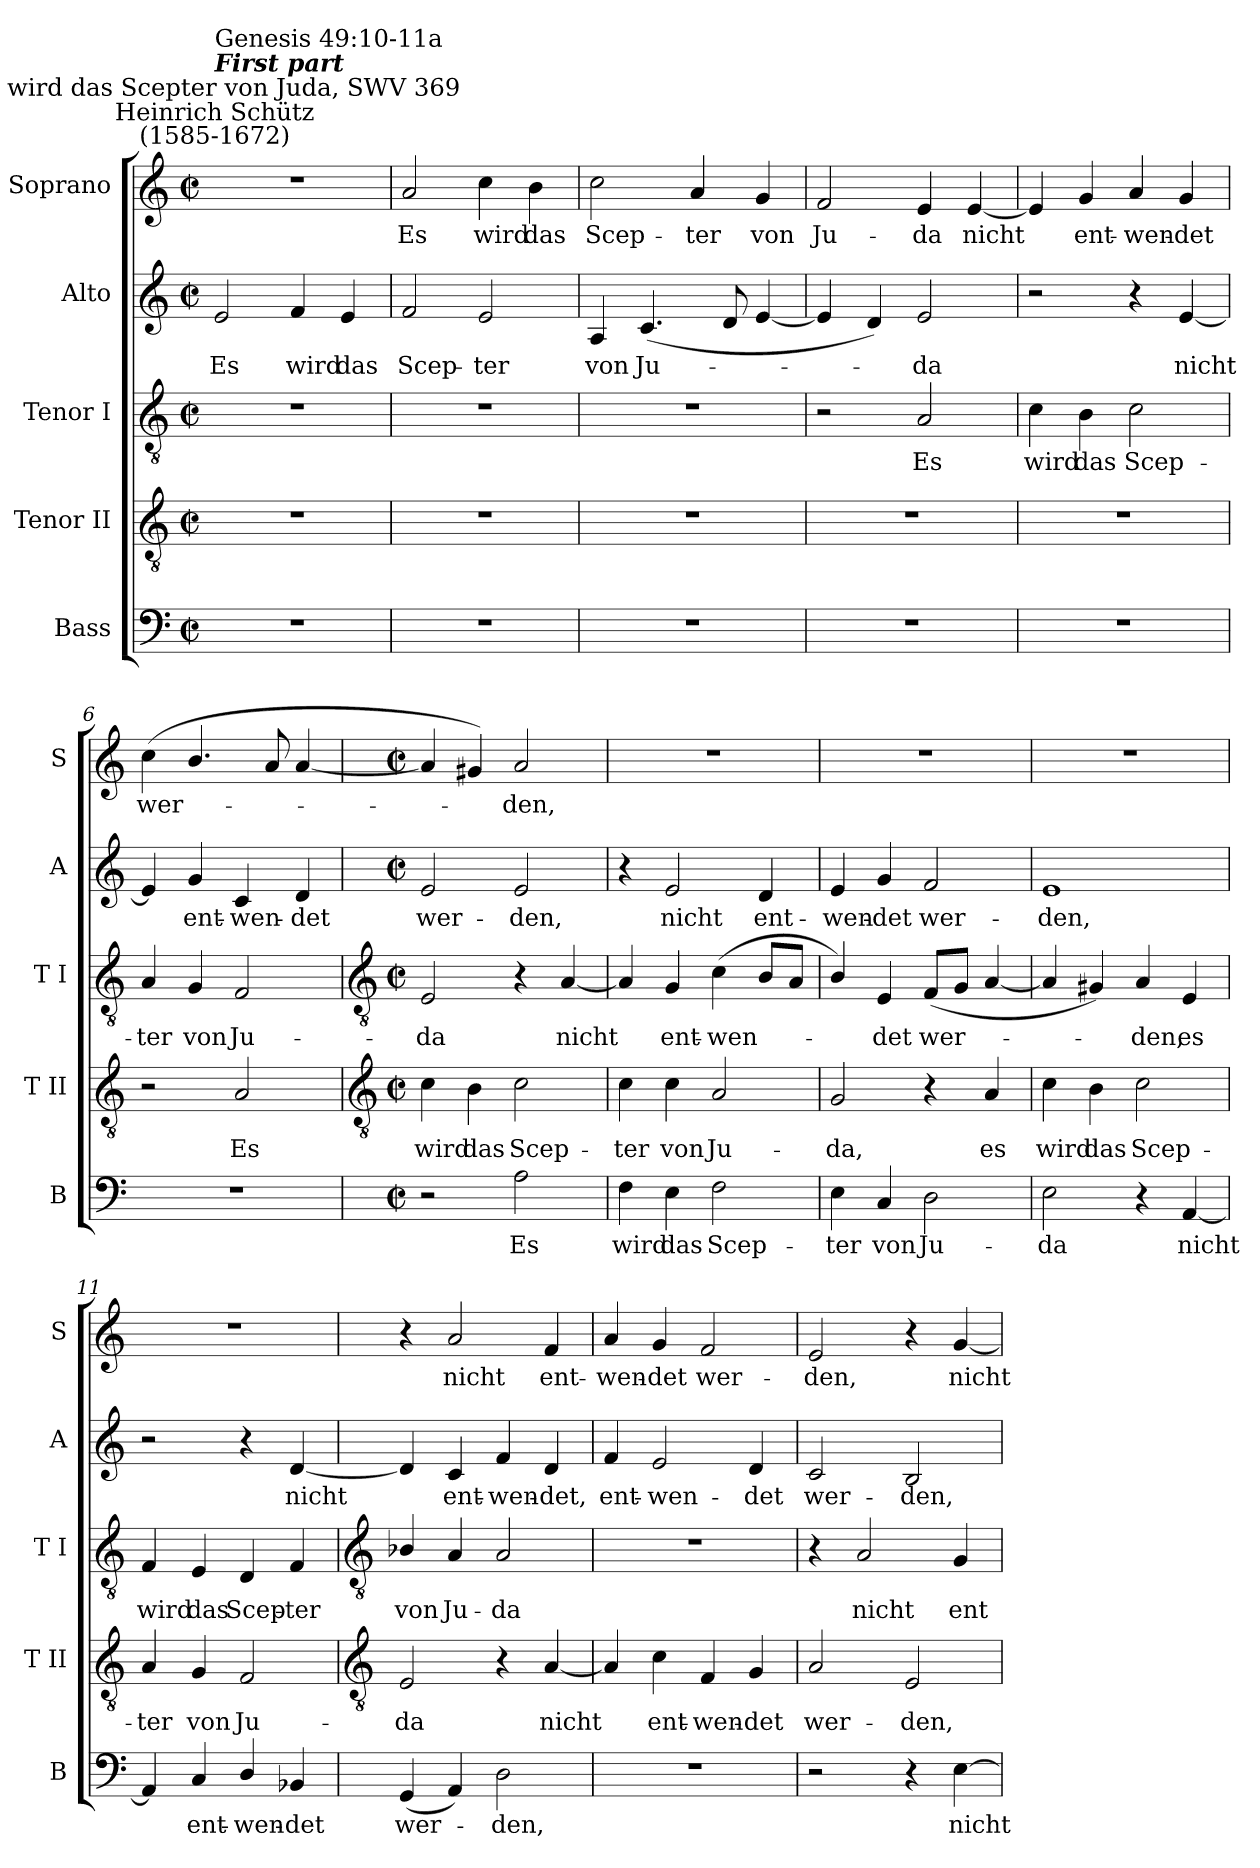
**kern	**text	**kern	**text	**kern	**text	**kern	**text	**kern	**text
*part5	*part5	*part4	*part4	*part3	*part3	*part2	*part2	*part1	*part1
*staff5	*staff5	*staff4	*staff4	*staff3	*staff3	*staff2	*staff2	*staff1	*staff1
*I"Bass	*	*I"Tenor II	*	*I"Tenor I	*	*I"Alto	*	*I"Soprano	*
*I'B	*	*I'T II	*	*I'T I	*	*I'A	*	*I'S	*
*clefF4	*	*clefGv2	*	*clefGv2	*	*clefG2	*	*clefG2	*
*k[]	*	*k[]	*	*k[]	*	*k[]	*	*k[]	*
*C:	*	*C:	*	*C:	*	*C:	*	*C:	*
*M2/2	*	*M2/2	*	*M2/2	*	*M2/2	*	*M2/2	*
*met(c|)	*	*met(c|)	*	*met(c|)	*	*met(c|)	*	*met(c|)	*
=1	=1	=1	=1	=1	=1	=1	=1	=1	=1
!	!	!	!	!	!	!	!	!LO:TX:a:cj:t=Heinrich Schütz\n(1585-1672)	!
!	!	!	!	!	!	!	!	!LO:TX:a:cj:t=Es wird das Scepter von Juda, SWV 369	!
!	!	!	!	!	!	!	!	!LO:TX:a:Bi:t=First part	!
!	!	!	!	!	!	!	!	!LO:TX:a:t=Genesis 49&colon;10-11a	!
!	!	!	!	!	!	!	!LO:LY:b	!	!
1r	.	1r	.	1r	.	2e	Es	1r	.
!	!	!	!	!	!	!	!LO:LY:b	!	!
.	.	.	.	.	.	4f	wird	.	.
!	!	!	!	!	!	!	!LO:LY:b	!	!
.	.	.	.	.	.	4e	das	.	.
=2	=2	=2	=2	=2	=2	=2	=2	=2	=2
!	!	!	!	!	!	!	!LO:LY:b	!	!LO:LY:b
1r	.	1r	.	1r	.	2f	Scep-	2a	Es
!	!	!	!	!	!	!	!LO:LY:b	!	!LO:LY:b
.	.	.	.	.	.	2e	-ter	4cc	wird
!	!	!	!	!	!	!	!	!	!LO:LY:b
.	.	.	.	.	.	.	.	4b	das
=3	=3	=3	=3	=3	=3	=3	=3	=3	=3
!	!	!	!	!	!	!	!LO:LY:b	!	!LO:LY:b
1r	.	1r	.	1r	.	4A	von	2cc	Scep-
!	!	!	!	!	!	!	!LO:LY:b	!	!
.	.	.	.	.	.	(<4.c	Ju-	.	.
!	!	!	!	!	!	!	!	!	!LO:LY:b
.	.	.	.	.	.	.	.	4a	-ter
.	.	.	.	.	.	8d	.	.	.
!	!	!	!	!	!	!	!	!	!LO:LY:b
.	.	.	.	.	.	[4e	.	4g	von
=4	=4	=4	=4	=4	=4	=4	=4	=4	=4
!	!	!	!	!	!	!	!	!	!LO:LY:b
1r	.	1r	.	2r	.	4e]	.	2f	Ju-
.	.	.	.	.	.	4d)	.	.	.
!	!	!	!	!	!LO:LY:b	!	!LO:LY:b	!	!LO:LY:b
.	.	.	.	2A	Es	2e	da	4e	-da
!	!	!	!	!	!	!	!	!	!LO:LY:b
.	.	.	.	.	.	.	.	[4e	nicht
=5	=5	=5	=5	=5	=5	=5	=5	=5	=5
!	!	!	!	!	!LO:LY:b	!	!	!	!
1r	.	1r	.	4c	wird	2r	.	4e]	.
!	!	!	!	!	!LO:LY:b	!	!	!	!LO:LY:b
.	.	.	.	4B	das	.	.	4g	ent-
!	!	!	!	!	!LO:LY:b	!	!	!	!LO:LY:b
.	.	.	.	2c	Scep-	4r	.	4a	-wen-
!	!	!	!	!	!	!	!LO:LY:b	!	!LO:LY:b
.	.	.	.	.	.	[4e	nicht	4g	-det
=6	=6	=6	=6	=6	=6	=6	=6	=6	=6
!	!	!	!	!	!LO:LY:b	!	!	!	!LO:LY:b
1r	.	2r	.	4A	-ter	4e]	.	(<4cc	wer-
!	!	!	!	!	!LO:LY:b	!	!LO:LY:b	!	!
.	.	.	.	4G	von	4g	ent-	4.b/	.
!	!	!	!LO:LY:b	!	!LO:LY:b	!	!LO:LY:b	!	!
.	.	2A	Es	2F	Ju-	4c	-wen-	.	.
.	.	.	.	.	.	.	.	8a	.
!	!	!	!	!	!	!	!LO:LY:b	!	!
.	.	.	.	.	.	4d	-det	[4a	.
!!LO:LB:g=z
=7	=7	=7	=7	=7	=7	=7	=7	=7	=7
*	*	*clefGv2	*	*clefGv2	*	*	*	*	*
*M2/2	*	*M2/2	*	*M2/2	*	*M2/2	*	*M2/2	*
*met(c|)	*	*met(c|)	*	*met(c|)	*	*met(c|)	*	*met(c|)	*
!	!	!	!LO:LY:b	!	!LO:LY:b	!	!LO:LY:b	!	!
2r	.	4c	wird	2E	-da	2e	wer-	4a]	.
!	!	!	!LO:LY:b	!	!	!	!	!	!
.	.	4B	das	.	.	.	.	4g#X)	.
!	!LO:LY:b	!	!LO:LY:b	!	!	!	!LO:LY:b	!	!LO:LY:b
2A	Es	2c	Scep-	4r	.	2e	-den,	2a	den,
!	!	!	!	!	!LO:LY:b	!	!	!	!
.	.	.	.	[4A	nicht	.	.	.	.
=8	=8	=8	=8	=8	=8	=8	=8	=8	=8
!	!LO:LY:b	!	!LO:LY:b	!	!	!	!	!	!
4F	wird	4c	-ter	4A]	.	4r	.	1r	.
!	!LO:LY:b	!	!LO:LY:b	!	!LO:LY:b	!	!LO:LY:b	!	!
4E	das	4c	von	4G	ent-	2e	nicht	.	.
!	!LO:LY:b	!	!LO:LY:b	!	!LO:LY:b	!	!	!	!
2F	Scep-	2A	Ju-	(<4c	-wen-	.	.	.	.
!	!	!	!	!	!	!	!LO:LY:b	!	!
.	.	.	.	8BL	.	4d	ent-	.	.
.	.	.	.	8AJ	.	.	.	.	.
=9	=9	=9	=9	=9	=9	=9	=9	=9	=9
!	!LO:LY:b	!	!LO:LY:b	!	!	!	!LO:LY:b	!	!
4E	-ter	2G	-da,	4B/)	.	4e	-wen-	1r	.
!	!LO:LY:b	!	!	!	!LO:LY:b	!	!LO:LY:b	!	!
4C	von	.	.	4E	det	4g	-det	.	.
!	!LO:LY:b	!	!	!	!LO:LY:b	!	!LO:LY:b	!	!
2D	Ju-	4r	.	(<8FL	wer-	2f	wer-	.	.
.	.	.	.	8GJ	.	.	.	.	.
!	!	!	!LO:LY:b	!	!	!	!	!	!
.	.	4A	es	[4A	.	.	.	.	.
=10	=10	=10	=10	=10	=10	=10	=10	=10	=10
!	!LO:LY:b	!	!LO:LY:b	!	!	!	!LO:LY:b	!	!
2E	-da	4c	wird	4A]	.	1e	-den,	1r	.
!	!	!	!LO:LY:b	!	!	!	!	!	!
.	.	4B	das	4G#X)	.	.	.	.	.
!	!	!	!LO:LY:b	!	!LO:LY:b	!	!	!	!
4r	.	2c	Scep-	4A	den,	.	.	.	.
!	!LO:LY:b	!	!	!	!LO:LY:b	!	!	!	!
[4AA	nicht	.	.	4E	es	.	.	.	.
=11	=11	=11	=11	=11	=11	=11	=11	=11	=11
!	!	!	!LO:LY:b	!	!LO:LY:b	!	!	!	!
4AA]	.	4A	-ter	4F	wird	2r	.	1r	.
!	!LO:LY:b	!	!LO:LY:b	!	!LO:LY:b	!	!	!	!
4C	ent-	4G	von	4E	das	.	.	.	.
!	!LO:LY:b	!	!LO:LY:b	!	!LO:LY:b	!	!	!	!
4D/	-wen-	2F	Ju-	4D	Scep-	4r	.	.	.
!	!LO:LY:b	!	!	!	!LO:LY:b	!	!LO:LY:b	!	!
4BB-X	-det	.	.	4F	-ter	[4d	nicht	.	.
!!LO:LB:g=z
=12	=12	=12	=12	=12	=12	=12	=12	=12	=12
*	*	*clefGv2	*	*clefGv2	*	*	*	*	*
!	!LO:LY:b	!	!LO:LY:b	!	!LO:LY:b	!	!	!	!
(<4GG	wer-	2E	-da	4B-X/	von	4d]	.	4r	.
!	!	!	!	!	!LO:LY:b	!	!LO:LY:b	!	!LO:LY:b
4AA)	.	.	.	4A	Ju-	4c	ent-	2a	nicht
!	!LO:LY:b	!	!	!	!LO:LY:b	!	!LO:LY:b	!	!
2D	den,	4r	.	2A	-da	4f	-wen-	.	.
!	!	!	!LO:LY:b	!	!	!	!LO:LY:b	!	!LO:LY:b
.	.	[4A	nicht	.	.	4d	-det,	4f	ent-
=13	=13	=13	=13	=13	=13	=13	=13	=13	=13
!	!	!	!	!	!	!	!LO:LY:b	!	!LO:LY:b
1r	.	4A]	.	1r	.	4f	ent-	4a	-wen-
!	!	!	!LO:LY:b	!	!	!	!LO:LY:b	!	!LO:LY:b
.	.	4c	ent-	.	.	2e	-wen-	4g	-det
!	!	!	!LO:LY:b	!	!	!	!	!	!LO:LY:b
.	.	4F	-wen-	.	.	.	.	2f	wer-
!	!	!	!LO:LY:b	!	!	!	!LO:LY:b	!	!
.	.	4G	-det	.	.	4d	-det	.	.
=14	=14	=14	=14	=14	=14	=14	=14	=14	=14
!	!	!	!LO:LY:b	!	!	!	!LO:LY:b	!	!LO:LY:b
2r	.	2A	wer-	4r	.	2c	wer-	2e	-den,
!	!	!	!	!	!LO:LY:b	!	!	!	!
.	.	.	.	2A	nicht	.	.	.	.
!	!	!	!LO:LY:b	!	!	!	!LO:LY:b	!	!
4r	.	2E	-den,	.	.	2B	-den,	4r	.
!	!LO:LY:b	!	!	!	!LO:LY:b	!	!	!	!LO:LY:b
[4E	nicht	.	.	4G	ent-	.	.	[4g	nicht
=	=	=	=	=	=	=	=	=	=
*-	*-	*-	*-	*-	*-	*-	*-	*-	*-
